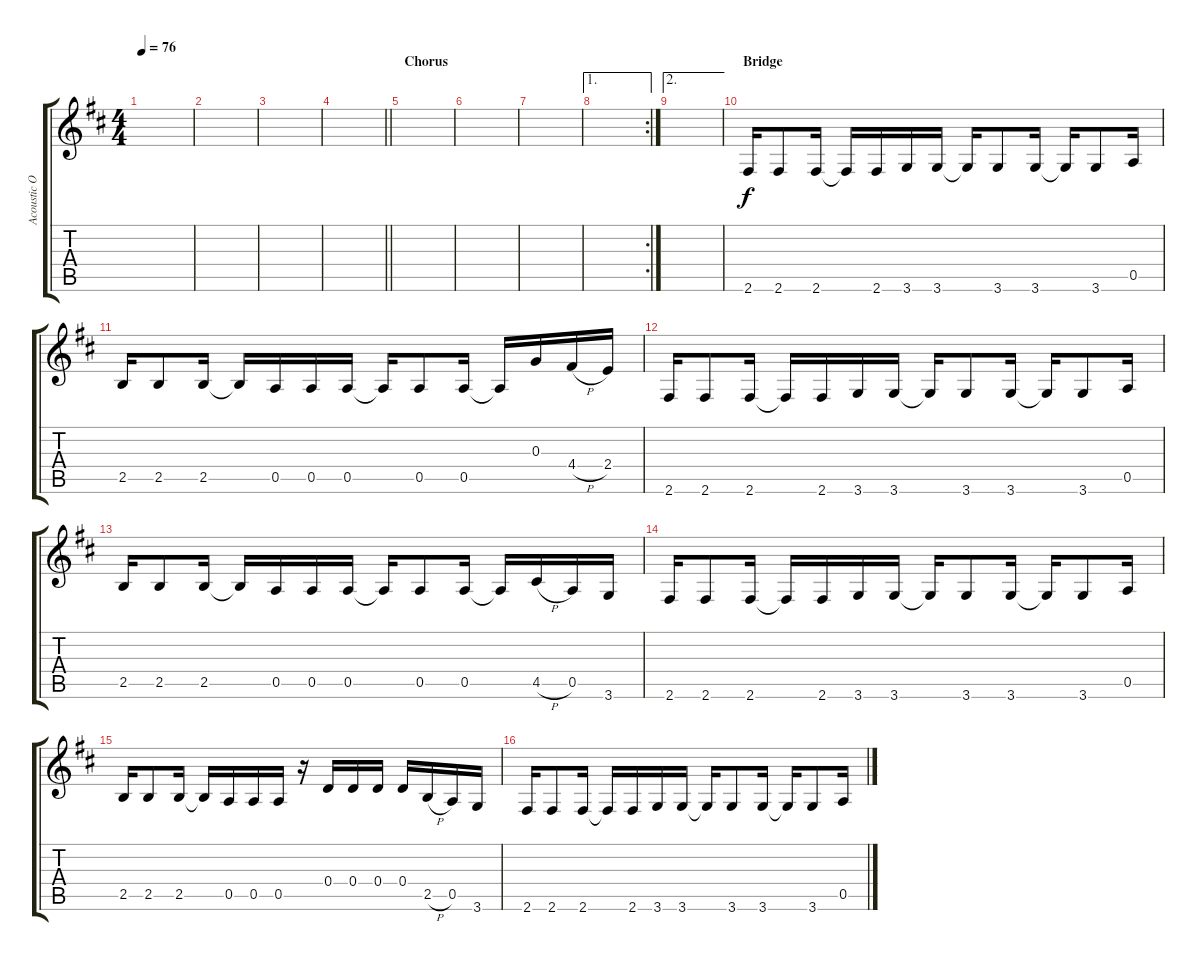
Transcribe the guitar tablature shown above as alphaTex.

\track ("Acoustic Overdubs" "Acoustic O") {instrument acousticguitarsteel}
\staff {score tabs}
\tuning (E4 B3 G3 D3 A2 E2) {hide}
\ts (4 4)
\tempo 76
\clef g2
\ks d
|
|
|
\barLineRight lightlight
|
\section ("" "Chorus")
|
|
|
\ae 1
\rc 2
|
\ae 2
|
\section ("" "Bridge")
2.6.16 2.6.8 2.6.16 2.6{t}.16 2.6.16 3.6.16 3.6.16 3.6{t}.16 3.6.8 3.6.16 3.6{t}.16 3.6.8 0.5.16 |
2.5.16 2.5.8 2.5.16 2.5{t}.16 0.5.16 0.5.16 0.5.16 0.5{t}.16 0.5.8 0.5.16 0.5{t}.16 0.3.16 4.4{h}.16 2.4.16 |
2.6.16 2.6.8 2.6.16 2.6{t}.16 2.6.16 3.6.16 3.6.16 3.6{t}.16 3.6.8 3.6.16 3.6{t}.16 3.6.8 0.5.16 |
2.5.16 2.5.8 2.5.16 2.5{t}.16 0.5.16 0.5.16 0.5.16 0.5{t}.16 0.5.8 0.5.16 0.5{t}.16 4.5{h}.16 0.5.16 3.6.16 |
2.6.16 2.6.8 2.6.16 2.6{t}.16 2.6.16 3.6.16 3.6.16 3.6{t}.16 3.6.8 3.6.16 3.6{t}.16 3.6.8 0.5.16 |
2.5.16 2.5.8 2.5.16 2.5{t}.16 0.5.16 0.5.16 0.5.16 r.16 0.4.16 0.4.16 0.4.16 0.4.16 2.5{h}.16 0.5.16 3.6.16 |
2.6.16 2.6.8 2.6.16 2.6{t}.16 2.6.16 3.6.16 3.6.16 3.6{t}.16 3.6.8 3.6.16 3.6{t}.16 3.6.8 0.5.16
